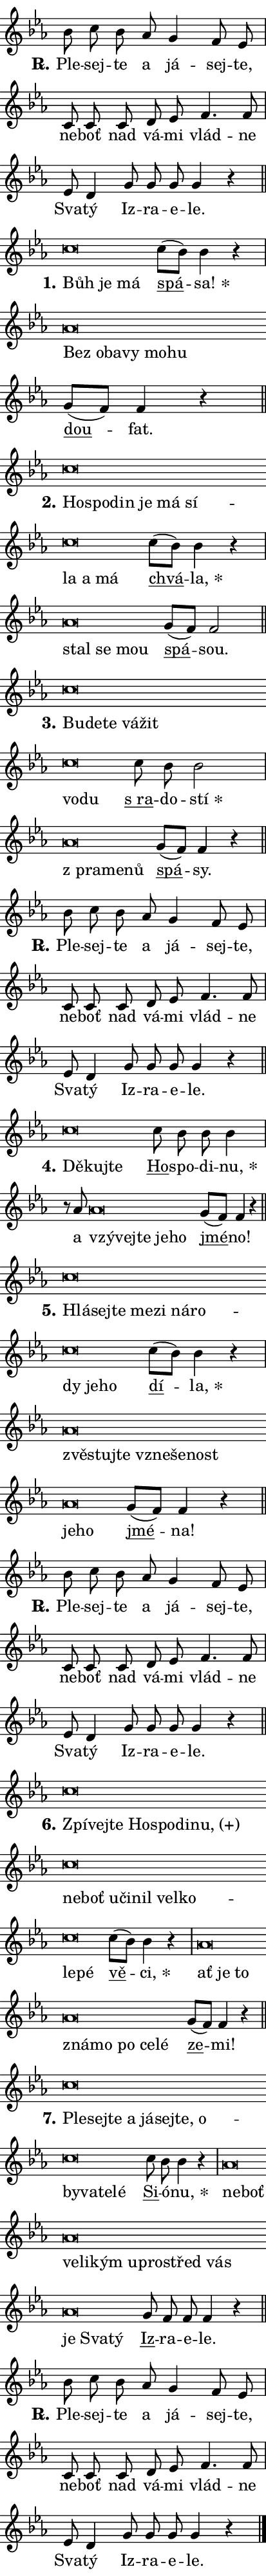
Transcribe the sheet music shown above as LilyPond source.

\version "2.24.0"
\header { tagline = "" }
\paper {
  indent = 0\cm
  top-margin = 0\cm
  right-margin = 0\cm
  bottom-margin = 0\cm
  left-margin = 0\cm
  paper-width = 7\cm
  page-breaking = #ly:one-page-breaking
  system-system-spacing.basic-distance = #11
  score-system-spacing.basic-distance = #11
  ragged-last = ##f
}


%% Author: Thomas Morley
%% https://lists.gnu.org/archive/html/lilypond-user/2020-05/msg00002.html
#(define (line-position grob)
"Returns position of @var[grob} in current system:
   @code{'start}, if at first time-step
   @code{'end}, if at last time-step
   @code{'middle} otherwise
"
  (let* ((col (ly:item-get-column grob))
         (ln (ly:grob-object col 'left-neighbor))
         (rn (ly:grob-object col 'right-neighbor))
         (col-to-check-left (if (ly:grob? ln) ln col))
         (col-to-check-right (if (ly:grob? rn) rn col))
         (break-dir-left
           (and
             (ly:grob-property col-to-check-left 'non-musical #f)
             (ly:item-break-dir col-to-check-left)))
         (break-dir-right
           (and
             (ly:grob-property col-to-check-right 'non-musical #f)
             (ly:item-break-dir col-to-check-right))))
        (cond ((eqv? 1 break-dir-left) 'start)
              ((eqv? -1 break-dir-right) 'end)
              (else 'middle))))

#(define (tranparent-at-line-position vctor)
  (lambda (grob)
  "Relying on @code{line-position} select the relevant enry from @var{vctor}.
Used to determine transparency,"
    (case (line-position grob)
      ((end) (not (vector-ref vctor 0)))
      ((middle) (not (vector-ref vctor 1)))
      ((start) (not (vector-ref vctor 2))))))

noteHeadBreakVisibility =
#(define-music-function (break-visibility)(vector?)
"Makes @code{NoteHead}s transparent relying on @var{break-visibility}"
#{
  \override NoteHead.transparent =
    #(tranparent-at-line-position break-visibility)
#})

#(define delete-ledgers-for-transparent-note-heads
  (lambda (grob)
    "Reads whether a @code{NoteHead} is transparent.
If so this @code{NoteHead} is removed from @code{'note-heads} from
@var{grob}, which is supposed to be @code{LedgerLineSpanner}.
As a result ledgers are not printed for this @code{NoteHead}"
    (let* ((nhds-array (ly:grob-object grob 'note-heads))
           (nhds-list
             (if (ly:grob-array? nhds-array)
                 (ly:grob-array->list nhds-array)
                 '()))
           ;; Relies on the transparent-property being done before
           ;; Staff.LedgerLineSpanner.after-line-breaking is executed.
           ;; This is fragile ...
           (to-keep
             (remove
               (lambda (nhd)
                 (ly:grob-property nhd 'transparent #f))
               nhds-list)))
      ;; TODO find a better method to iterate over grob-arrays, similiar
      ;; to filter/remove etc for lists
      ;; For now rebuilt from scratch
      (set! (ly:grob-object grob 'note-heads)  '())
      (for-each
        (lambda (nhd)
          (ly:pointer-group-interface::add-grob grob 'note-heads nhd))
        to-keep))))

hideNotes = {
  \noteHeadBreakVisibility #begin-of-line-visible
}
unHideNotes = {
  \noteHeadBreakVisibility #all-visible
}

% work-around for resetting accidentals
% https://lilypond.org/doc/v2.23/Documentation/notation/displaying-rhythms#unmetered-music
cadenzaMeasure = {
  \cadenzaOff
  \partial 1024 s1024
  \cadenzaOn
}

#(define-markup-command (accent layout props text) (markup?)
  "Underline accented syllable"
  (interpret-markup layout props
    #{\markup \override #'(offset . 4.3) \underline { #text }#}))

responsum = \markup \concat {
  "R" \hspace #-1.05 \path #0.1 #'((moveto 0 0.07) (lineto 0.9 0.8)) \hspace #0.05 "."
}

\layout {
    \context {
        \Staff
        \remove "Time_signature_engraver"
        \override LedgerLineSpanner.after-line-breaking = #delete-ledgers-for-transparent-note-heads
    }
    \context {
        \Voice {
            \override NoteHead.output-attributes = #'((class . "notehead"))
            \override Hairpin.height = #0.55
        }
    }
    \context {
        \Lyrics {
            \override StanzaNumber.output-attributes = #'((class . "stanzanumber"))
            \override LyricSpace.minimum-distance = #0.9
            \override LyricText.font-name = #"TeX Gyre Schola"
            \override LyricText.font-size = 1
            \override StanzaNumber.font-name = #"TeX Gyre Schola Bold"
            \override StanzaNumber.font-size = 1
        }
    }
}

% magnetic-lyrics.ily
%
%   written by
%     Jean Abou Samra <jean@abou-samra.fr>
%     Werner Lemberg <wl@gnu.org>
%
%   adapted by
%     Jiri Hon <jiri.hon@gmail.com>
%
% Version 2022-Apr-15

% https://www.mail-archive.com/lilypond-user@gnu.org/msg149350.html

#(define (Left_hyphen_pointer_engraver context)
   "Collect syllable-hyphen-syllable occurrences in lyrics and store
them in properties.  This engraver only looks to the left.  For
example, if the lyrics input is @code{foo -- bar}, it does the
following.

@itemize @bullet
@item
Set the @code{text} property of the @code{LyricHyphen} grob between
@q{foo} and @q{bar} to @code{foo}.

@item
Set the @code{left-hyphen} property of the @code{LyricText} grob with
text @q{foo} to the @code{LyricHyphen} grob between @q{foo} and
@q{bar}.
@end itemize

Use this auxiliary engraver in combination with the
@code{lyric-@/text::@/apply-@/magnetic-@/offset!} hook."
   (let ((hyphen #f)
         (text #f))
     (make-engraver
      (acknowledgers
       ((lyric-syllable-interface engraver grob source-engraver)
        (set! text grob)))
      (end-acknowledgers
       ((lyric-hyphen-interface engraver grob source-engraver)
        ;(when (not (grob::has-interface grob 'lyric-space-interface))
          (set! hyphen grob)));)
      ((stop-translation-timestep engraver)
       (when (and text hyphen)
         (ly:grob-set-object! text 'left-hyphen hyphen))
       (set! text #f)
       (set! hyphen #f)))))

#(define (lyric-text::apply-magnetic-offset! grob)
   "If the space between two syllables is less than the value in
property @code{LyricText@/.details@/.squash-threshold}, move the right
syllable to the left so that it gets concatenated with the left
syllable.

Use this function as a hook for
@code{LyricText@/.after-@/line-@/breaking} if the
@code{Left_@/hyphen_@/pointer_@/engraver} is active."
   (let ((hyphen (ly:grob-object grob 'left-hyphen #f)))
     (when hyphen
       (let ((left-text (ly:spanner-bound hyphen LEFT)))
         (when (grob::has-interface left-text 'lyric-syllable-interface)
           (let* ((common (ly:grob-common-refpoint grob left-text X))
                  (this-x-ext (ly:grob-extent grob common X))
                  (left-x-ext
                   (begin
                     ;; Trigger magnetism for left-text.
                     (ly:grob-property left-text 'after-line-breaking)
                     (ly:grob-extent left-text common X)))
                  ;; `delta` is the gap width between two syllables.
                  (delta (- (interval-start this-x-ext)
                            (interval-end left-x-ext)))
                  (details (ly:grob-property grob 'details))
                  (threshold (assoc-get 'squash-threshold details 0.2)))
             (when (< delta threshold)
               (let* (;; We have to manipulate the input text so that
                      ;; ligatures crossing syllable boundaries are not
                      ;; disabled.  For languages based on the Latin
                      ;; script this is essentially a beautification.
                      ;; However, for non-Western scripts it can be a
                      ;; necessity.
                      (lt (ly:grob-property left-text 'text))
                      (rt (ly:grob-property grob 'text))
                      (is-space (grob::has-interface hyphen 'lyric-space-interface))
                      (space (if is-space " " ""))
                      (space-markup (grob-interpret-markup grob " "))
                      (space-size (interval-length (ly:stencil-extent space-markup X)))
                      (extra-delta (if is-space space-size 0))
                      ;; Append new syllable.
                      (ltrt-space (if (and (string? lt) (string? rt))
                                (string-append lt space rt)
                                (make-concat-markup (list lt space rt))))
                      ;; Right-align `ltrt` to the right side.
                      (ltrt-space-markup (grob-interpret-markup
                               grob
                               (make-translate-markup
                                (cons (interval-length this-x-ext) 0)
                                (make-right-align-markup ltrt-space)))))
                 (begin
                   ;; Don't print `left-text`.
                   (ly:grob-set-property! left-text 'stencil #f)
                   ;; Set text and stencil (which holds all collected
                   ;; syllables so far) and shift it to the left.
                   (ly:grob-set-property! grob 'text ltrt-space)
                   (ly:grob-set-property! grob 'stencil ltrt-space-markup)
                   (ly:grob-translate-axis! grob (- (- delta extra-delta)) X))))))))))


#(define (lyric-hyphen::displace-bounds-first grob)
   ;; Make very sure this callback isn't triggered too early.
   (let ((left (ly:spanner-bound grob LEFT))
         (right (ly:spanner-bound grob RIGHT)))
     (ly:grob-property left 'after-line-breaking)
     (ly:grob-property right 'after-line-breaking)
     (ly:lyric-hyphen::print grob)))

squashThreshold = #0.4

\layout {
  \context {
    \Lyrics
    \consists #Left_hyphen_pointer_engraver
    \override LyricText.after-line-breaking =
      #lyric-text::apply-magnetic-offset!
    \override LyricHyphen.stencil = #lyric-hyphen::displace-bounds-first
    \override LyricText.details.squash-threshold = \squashThreshold
    \override LyricHyphen.minimum-distance = 0
    \override LyricHyphen.minimum-length = \squashThreshold
  }
}

squash = \override LyricText.details.squash-threshold = 9999
unSquash = \override LyricText.details.squash-threshold = \squashThreshold

left = \override LyricText.self-alignment-X = #LEFT
unLeft = \revert LyricText.self-alignment-X

starOffset = #(lambda (grob) 
                (let ((x_offset (ly:self-alignment-interface::aligned-on-x-parent grob)))
                  (if (= x_offset 0) 0 (+ x_offset 1.2))))

star = #(define-music-function (syllable)(string?)
"Append star separator at the end of a syllable"
#{
  \once \override LyricText.X-offset = #starOffset
  \lyricmode { \markup {
    #syllable
    \override #'((font-name . "TeX Gyre Schola Bold")) \hspace #0.2 \lower #0.65 \larger "*"
  } }
#})

starAccent = #(define-music-function (syllable)(string?)
"Append star separator at the end of a syllable and make accent"
#{
  \once \override LyricText.X-offset = #starOffset
  \lyricmode { \markup {
    \accent #syllable
    \override #'((font-name . "TeX Gyre Schola Bold")) \hspace #0.2 \lower #0.65 \larger "*"
  } }
#})

breath = #(define-music-function (syllable)(string?)
"Append breathing indicator at the end of a syllable"
#{
  \lyricmode { \markup { #syllable "+" } }
#})

optionalBreath = #(define-music-function (syllable)(string?)
"Append optional breathing indicator at the end of a syllable"
#{
  \lyricmode { \markup { #syllable "(+)" } }
#})


\score {
    <<
        \new Voice = "melody" { \cadenzaOn \key es \major \relative { bes'8 c bes as g4 f8 es \cadenzaMeasure \bar "|" c c \bar "" c d es \bar "" f4. f8 \cadenzaMeasure \bar "|" es d4 \bar "" g8 g g g4 r \cadenzaMeasure \bar "||" \break } }
        \new Lyrics \lyricsto "melody" { \lyricmode { \set stanza = \responsum
Ple -- sej -- te a já -- sej -- te, ne -- boť nad vá -- mi vlád -- ne Sva -- tý Iz -- ra -- e -- le. } }
    >>
    \layout {}
}

\score {
    <<
        \new Voice = "melody" { \cadenzaOn \key es \major \relative { c''\breve*1/16 \hideNotes \breve*1/16 \breve*1/16 \bar "" \unHideNotes \bar "" c8[( bes)] bes4 r \cadenzaMeasure \bar "|" as\breve*1/16 \hideNotes \breve*1/16 \bar "" \breve*1/16 \bar "" \breve*1/16 \bar "" \breve*1/16 \breve*1/16 \bar "" \unHideNotes \bar "" g8[( f)] f4 r \cadenzaMeasure \bar "||" \break } }
        \new Lyrics \lyricsto "melody" { \lyricmode { \set stanza = "1."
\left Bůh \squash je má \unLeft \unSquash \markup \accent spá -- \star sa! \left Bez \squash o -- ba -- vy mo -- hu \unLeft \unSquash \markup \accent dou -- fat. } }
    >>
    \layout {}
}

\score {
    <<
        \new Voice = "melody" { \cadenzaOn \key es \major \relative { c''\breve*1/16 \hideNotes \breve*1/16 \bar "" \breve*1/16 \bar "" \breve*1/16 \bar "" \breve*1/16 \bar "" \breve*1/16 \bar "" \breve*1/16 \bar "" \breve*1/16 \breve*1/16 \bar "" \unHideNotes \bar "" c8[( bes)] bes4 r \cadenzaMeasure \bar "|" as\breve*1/16 \hideNotes \breve*1/16 \breve*1/16 \bar "" \unHideNotes \bar "" g8[( f)] f2 \cadenzaMeasure \bar "||" \break } }
        \new Lyrics \lyricsto "melody" { \lyricmode { \set stanza = "2."
\left Ho -- \squash spo -- din je má sí -- la a má \unLeft \unSquash \markup \accent chvá -- \star la, \left stal \squash se mou \unLeft \unSquash \markup \accent spá -- sou. } }
    >>
    \layout {}
}

\score {
    <<
        \new Voice = "melody" { \cadenzaOn \key es \major \relative { c''\breve*1/16 \hideNotes \breve*1/16 \bar "" \breve*1/16 \bar "" \breve*1/16 \bar "" \breve*1/16 \bar "" \breve*1/16 \breve*1/16 \bar "" \unHideNotes \bar "" c8 bes bes2 \cadenzaMeasure \bar "|" as\breve*1/16 \hideNotes \breve*1/16 \breve*1/16 \bar "" \unHideNotes \bar "" g8[( f)] f4 r \cadenzaMeasure \bar "||" \break } }
        \new Lyrics \lyricsto "melody" { \lyricmode { \set stanza = "3."
\left Bu -- \squash de -- te vá -- žit vo -- du \unLeft \unSquash \markup \accent "s ra" -- do -- \star stí \left "z pra" -- \squash me -- nů \unLeft \unSquash \markup \accent spá -- sy. } }
    >>
    \layout {}
}

\score {
    <<
        \new Voice = "melody" { \cadenzaOn \key es \major \relative { bes'8 c bes as g4 f8 es \cadenzaMeasure \bar "|" c c \bar "" c d es \bar "" f4. f8 \cadenzaMeasure \bar "|" es d4 \bar "" g8 g g g4 r \cadenzaMeasure \bar "||" \break } }
        \new Lyrics \lyricsto "melody" { \lyricmode { \set stanza = \responsum
Ple -- sej -- te a já -- sej -- te, ne -- boť nad vá -- mi vlád -- ne Sva -- tý Iz -- ra -- e -- le. } }
    >>
    \layout {}
}

\score {
    <<
        \new Voice = "melody" { \cadenzaOn \key es \major \relative { c''\breve*1/16 \hideNotes \breve*1/16 \breve*1/16 \bar "" \unHideNotes \bar "" c8 bes bes bes4 \cadenzaMeasure \bar "|" r8 as as\breve*1/16 \hideNotes \breve*1/16 \bar "" \breve*1/16 \bar "" \breve*1/16 \breve*1/16 \bar "" \unHideNotes \bar "" g8[( f)] f4 r \cadenzaMeasure \bar "||" \break } }
        \new Lyrics \lyricsto "melody" { \lyricmode { \set stanza = "4."
\left Dě -- \squash kuj -- te \unLeft \unSquash \markup \accent Ho -- spo -- di -- \star nu, a \left vzý -- \squash vej -- te je -- ho \unLeft \unSquash \markup \accent jmé -- no! } }
    >>
    \layout {}
}

\score {
    <<
        \new Voice = "melody" { \cadenzaOn \key es \major \relative { c''\breve*1/16 \hideNotes \breve*1/16 \bar "" \breve*1/16 \bar "" \breve*1/16 \bar "" \breve*1/16 \bar "" \breve*1/16 \bar "" \breve*1/16 \bar "" \breve*1/16 \bar "" \breve*1/16 \breve*1/16 \bar "" \unHideNotes \bar "" c8[( bes)] bes4 r \cadenzaMeasure \bar "|" as\breve*1/16 \hideNotes \breve*1/16 \bar "" \breve*1/16 \bar "" \breve*1/16 \bar "" \breve*1/16 \bar "" \breve*1/16 \bar "" \breve*1/16 \breve*1/16 \bar "" \unHideNotes \bar "" g8[( f)] f4 r \cadenzaMeasure \bar "||" \break } }
        \new Lyrics \lyricsto "melody" { \lyricmode { \set stanza = "5."
\left Hlá -- \squash sej -- te me -- zi ná -- ro -- dy je -- ho \unLeft \unSquash \markup \accent dí -- \star la, \left zvě -- \squash stuj -- te vzne -- še -- nost je -- ho \unLeft \unSquash \markup \accent jmé -- na! } }
    >>
    \layout {}
}

\score {
    <<
        \new Voice = "melody" { \cadenzaOn \key es \major \relative { bes'8 c bes as g4 f8 es \cadenzaMeasure \bar "|" c c \bar "" c d es \bar "" f4. f8 \cadenzaMeasure \bar "|" es d4 \bar "" g8 g g g4 r \cadenzaMeasure \bar "||" \break } }
        \new Lyrics \lyricsto "melody" { \lyricmode { \set stanza = \responsum
Ple -- sej -- te a já -- sej -- te, ne -- boť nad vá -- mi vlád -- ne Sva -- tý Iz -- ra -- e -- le. } }
    >>
    \layout {}
}

\score {
    <<
        \new Voice = "melody" { \cadenzaOn \key es \major \relative { c''\breve*1/16 \hideNotes \breve*1/16 \bar "" \breve*1/16 \bar "" \breve*1/16 \bar "" \breve*1/16 \bar "" \breve*1/16 \bar "" \breve*1/16 \bar "" \breve*1/16 \bar "" \breve*1/16 \bar "" \breve*1/16 \bar "" \breve*1/16 \bar "" \breve*1/16 \bar "" \breve*1/16 \bar "" \breve*1/16 \bar "" \breve*1/16 \breve*1/16 \bar "" \unHideNotes \bar "" c8[( bes)] bes4 r \cadenzaMeasure \bar "|" as\breve*1/16 \hideNotes \breve*1/16 \bar "" \breve*1/16 \bar "" \breve*1/16 \bar "" \breve*1/16 \bar "" \breve*1/16 \bar "" \breve*1/16 \breve*1/16 \bar "" \unHideNotes \bar "" g8[( f)] f4 r \cadenzaMeasure \bar "||" \break } }
        \new Lyrics \lyricsto "melody" { \lyricmode { \set stanza = "6."
\left Zpí -- \squash vej -- te Ho -- spo -- di -- \optionalBreath nu, ne -- boť u -- či -- nil vel -- ko -- le -- pé \unLeft \unSquash \markup \accent vě -- \star ci, \left ať \squash je to zná -- mo po ce -- lé \unLeft \unSquash \markup \accent ze -- mi! } }
    >>
    \layout {}
}

\score {
    <<
        \new Voice = "melody" { \cadenzaOn \key es \major \relative { c''\breve*1/16 \hideNotes \breve*1/16 \bar "" \breve*1/16 \bar "" \breve*1/16 \bar "" \breve*1/16 \bar "" \breve*1/16 \bar "" \breve*1/16 \bar "" \breve*1/16 \bar "" \breve*1/16 \bar "" \breve*1/16 \bar "" \breve*1/16 \breve*1/16 \bar "" \unHideNotes \bar "" c8 bes bes4 r \cadenzaMeasure \bar "|" as\breve*1/16 \hideNotes \breve*1/16 \bar "" \breve*1/16 \bar "" \breve*1/16 \bar "" \breve*1/16 \bar "" \breve*1/16 \bar "" \breve*1/16 \bar "" \breve*1/16 \bar "" \breve*1/16 \bar "" \breve*1/16 \breve*1/16 \bar "" \unHideNotes \bar "" g8 f f f4 r \cadenzaMeasure \bar "||" \break } }
        \new Lyrics \lyricsto "melody" { \lyricmode { \set stanza = "7."
\left Ple -- \squash sej -- te a já -- sej -- te, o -- by -- va -- te -- lé \unLeft \unSquash \markup \accent Si -- ó -- \star nu, \left ne -- \squash boť ve -- li -- kým upro -- střed vás je Sva -- tý \unLeft \unSquash \markup \accent Iz -- ra -- e -- le. } }
    >>
    \layout {}
}

\score {
    <<
        \new Voice = "melody" { \cadenzaOn \key es \major \relative { bes'8 c bes as g4 f8 es \cadenzaMeasure \bar "|" c c \bar "" c d es \bar "" f4. f8 \cadenzaMeasure \bar "|" es d4 \bar "" g8 g g g4 r \cadenzaMeasure \bar "||" \break } \bar "|." }
        \new Lyrics \lyricsto "melody" { \lyricmode { \set stanza = \responsum
Ple -- sej -- te a já -- sej -- te, ne -- boť nad vá -- mi vlád -- ne Sva -- tý Iz -- ra -- e -- le. } }
    >>
    \layout {}
}
